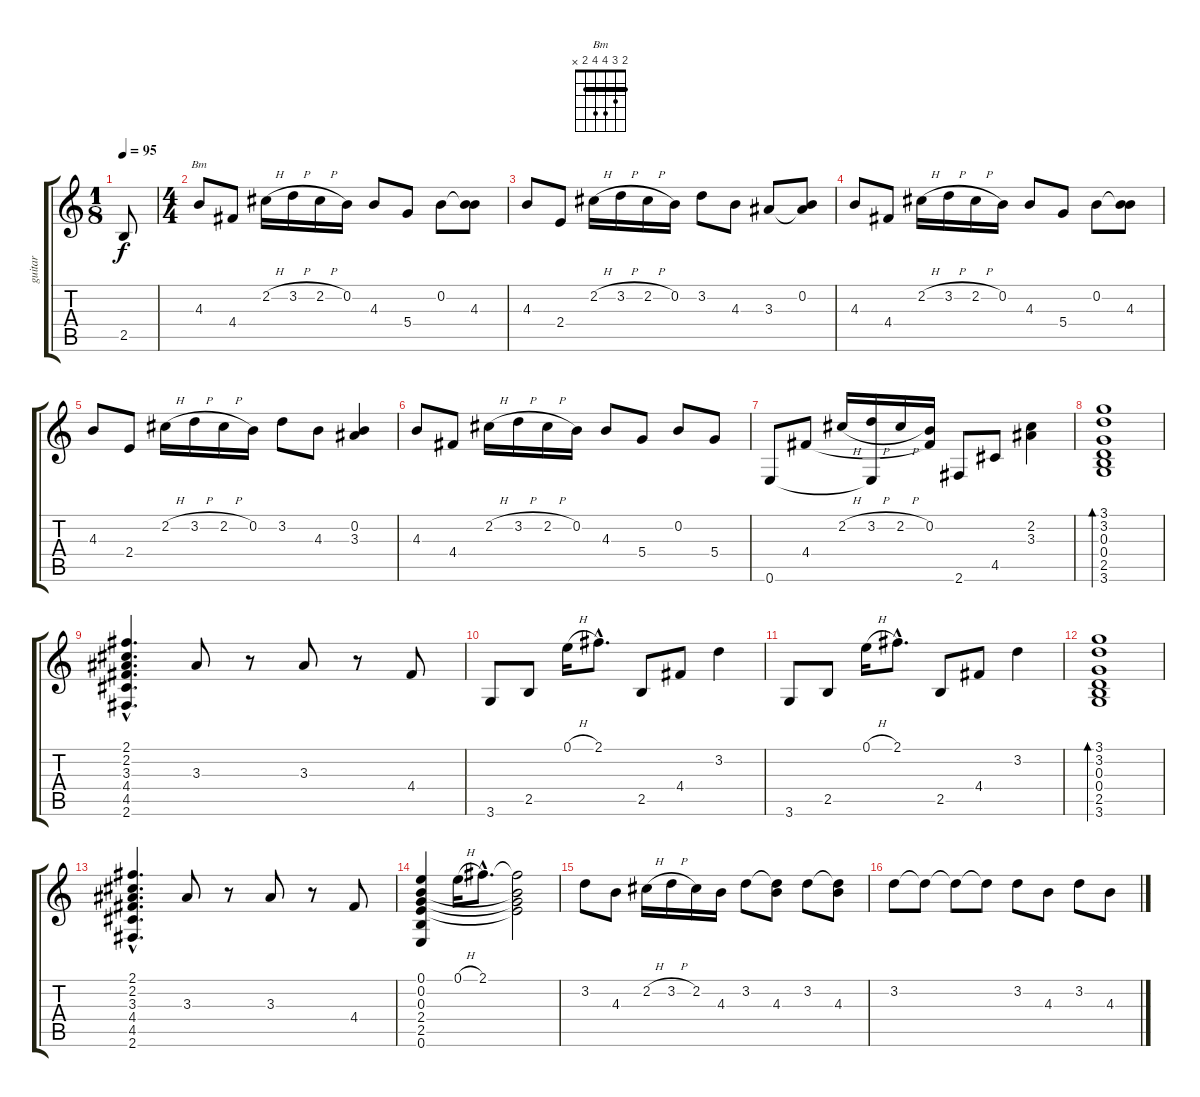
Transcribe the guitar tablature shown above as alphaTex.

\track ("guitar" "guitar") {instrument acousticguitarnylon}
\staff {score tabs}
\tuning (E4 B3 G3 D3 A2 E2) {hide}
\chord ("Bm" 2 3 4 4 2 x) {barre 2}
\ts (1 8)
\tempo 95
\clef g2
\ks c
2.5.8{dy f instrument acousticguitarnylon} |
\ts (4 4)
4.3.8{ch "Bm"} 4.4.8 2.2{h}.16 3.2{h}.16 2.2{h}.16 0.2.16 4.3.8 5.4.8 0.2.8 (0.2{t} 4.3).8 |
4.3.8 2.4.8 2.2{h}.16 3.2{h}.16 2.2{h}.16 0.2.16 3.2.8 4.3.8 3.3.8 (0.2 3.3{t}).8 |
4.3.8 4.4.8 2.2{h}.16 3.2{h}.16 2.2{h}.16 0.2.16 4.3.8 5.4.8 0.2.8 (0.2{t} 4.3).8 |
4.3.8 2.4.8 2.2{h}.16 3.2{h}.16 2.2{h}.16 0.2.16 3.2.8 4.3.8 (0.2 3.3).4 |
4.3.8 4.4.8 2.2{h}.16 3.2{h}.16 2.2{h}.16 0.2.16 4.3.8 5.4.8 0.2.8 5.4.8 |
0.6.8 4.4.8 2.2{h}.16 (3.2{h} 0.6{t}).16 2.2{h}.16 (0.2 4.4{t}).16 2.6.8 4.5.8 (2.2 3.3).4 |
(3.1 3.2 0.3 0.4 2.5 3.6).1{bd 30} |
(2.1{hac} 2.2{hac} 3.3{hac} 4.4{hac} 4.5{hac} 2.6{hac}).4{d} 3.3.8 r.8 3.3.8 r.8 4.4.8 |
3.6.8 2.5.8 0.1{h}.16 2.1{hac}.8{d} 2.5.8 4.4.8 3.2.4 |
3.6.8 2.5.8 0.1{h}.16 2.1{hac}.8{d} 2.5.8 4.4.8 3.2.4 |
(3.1 3.2 0.3 0.4 2.5 3.6).1{bd 30} |
(2.1{hac} 2.2{hac} 3.3{hac} 4.4{hac} 4.5{hac} 2.6{hac}).4{d} 3.3.8 r.8 3.3.8 r.8 4.4.8 |
(0.1 0.2 0.3 2.4 2.5 0.6).4 0.1{h}.16 2.1{hac}.8{d} (2.1{t} 0.2{t} 0.3{t} 2.4{t}).2 |
3.2.8 4.3.8 2.2{h}.16 3.2{h}.16 2.2.16 4.3.16 3.2.8 (3.2{t} 4.3).8 3.2.8 (3.2{t} 4.3).8 |
3.2.8 3.2{t}.8 3.2{t}.8 3.2{t}.8 3.2.8 4.3.8 3.2.8 4.3.8
